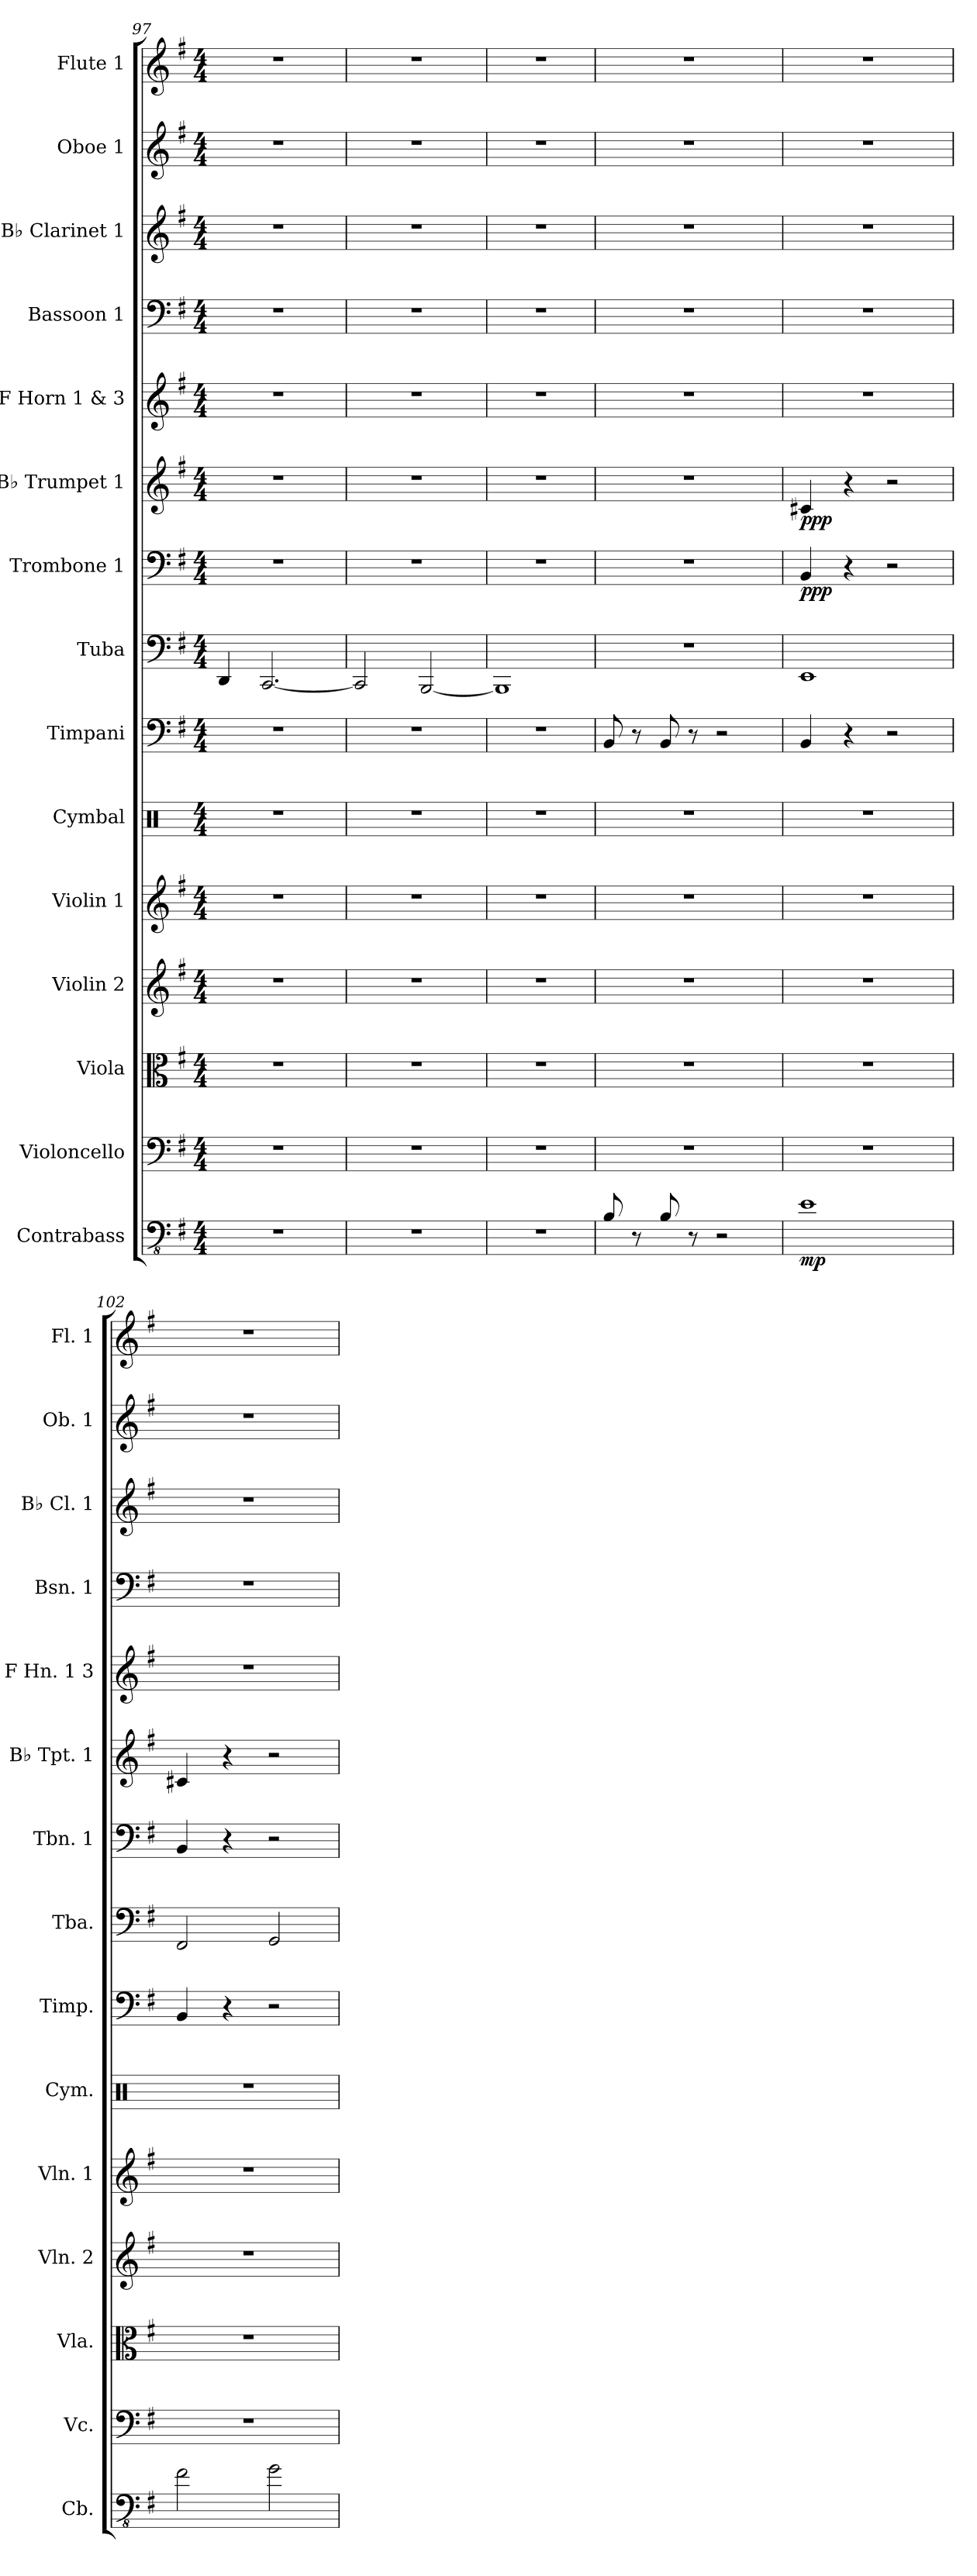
**kern	**dynam	**kern	**kern	**kern	**kern	**kern	**kern	**kern	**kern	**dynam	**kern	**dynam	**kern	**kern	**kern	**kern	**kern
*part15	*part15	*part14	*part13	*part12	*part11	*part10	*part9	*part8	*part7	*part7	*part6	*part6	*part5	*part4	*part3	*part2	*part1
*staff15	*staff15	*staff14	*staff13	*staff12	*staff11	*staff10	*staff9	*staff8	*staff7	*staff7	*staff6	*staff6	*staff5	*staff4	*staff3	*staff2	*staff1
*I"Contrabass	*	*I"Violoncello	*I"Viola	*I"Violin 2	*I"Violin 1	*I"Cymbal	*I"Timpani	*I"Tuba	*I"Trombone 1	*	*I"B♭ Trumpet 1	*	*I"F Horn 1 &amp; 3	*I"Bassoon 1	*I"B♭ Clarinet 1	*I"Oboe 1	*I"Flute 1
*I'Cb.	*	*I'Vc.	*I'Vla.	*I'Vln. 2	*I'Vln. 1	*I'Cym.	*I'Timp.	*I'Tba.	*I'Tbn. 1	*	*I'B♭ Tpt. 1	*	*I'F Hn. 1 3	*I'Bsn. 1	*I'B♭ Cl. 1	*I'Ob. 1	*I'Fl. 1
*clefFv4	*	*clefF4	*clefC3	*clefG2	*clefG2	*clefX	*clefF4	*clefF4	*clefF4	*	*clefG2	*	*clefG2	*clefF4	*clefG2	*clefG2	*clefG2
*ITrd7c12	*	*	*	*	*	*	*	*	*	*	*ITrd1c2	*	*ITrd4c7	*	*ITrd1c2	*	*
*k[f#]	*	*k[f#]	*k[f#]	*k[f#]	*k[f#]	*k[]	*k[f#]	*k[f#]	*k[f#]	*	*k[b-]	*	*k[]	*k[f#]	*k[b-]	*k[f#]	*k[f#]
*M4/4	*	*M4/4	*M4/4	*M4/4	*M4/4	*M4/4	*M4/4	*M4/4	*M4/4	*	*M4/4	*	*M4/4	*M4/4	*M4/4	*M4/4	*M4/4
=97	=97	=97	=97	=97	=97	=97	=97	=97	=97	=97	=97	=97	=97	=97	=97	=97	=97
1r	.	1r	1r	1r	1r	1r	1r	4DD/	1r	.	1r	.	1r	1r	1r	1r	1r
.	.	.	.	.	.	.	.	[2.CC/	.	.	.	.	.	.	.	.	.
=98	=98	=98	=98	=98	=98	=98	=98	=98	=98	=98	=98	=98	=98	=98	=98	=98	=98
1r	.	1r	1r	1r	1r	1r	1r	2CC/]	1r	.	1r	.	1r	1r	1r	1r	1r
.	.	.	.	.	.	.	.	[2BBB/	.	.	.	.	.	.	.	.	.
=99	=99	=99	=99	=99	=99	=99	=99	=99	=99	=99	=99	=99	=99	=99	=99	=99	=99
1r	.	1r	1r	1r	1r	1r	1r	1BBB]	1r	.	1r	.	1r	1r	1r	1r	1r
=100	=100	=100	=100	=100	=100	=100	=100	=100	=100	=100	=100	=100	=100	=100	=100	=100	=100
8BBB/	.	1r	1r	1r	1r	1r	8BB/	1r	1r	.	1r	.	1r	1r	1r	1r	1r
8r	.	.	.	.	.	.	8r	.	.	.	.	.	.	.	.	.	.
8BBB/	.	.	.	.	.	.	8BB/	.	.	.	.	.	.	.	.	.	.
8r	.	.	.	.	.	.	8r	.	.	.	.	.	.	.	.	.	.
2r	.	.	.	.	.	.	2r	.	.	.	.	.	.	.	.	.	.
!!LO:PB:g=z
=101	=101	=101	=101	=101	=101	=101	=101	=101	=101	=101	=101	=101	=101	=101	=101	=101	=101
!	!LO:DY:b	!	!	!	!	!	!	!	!	!LO:DY:b	!	!LO:DY:b	!	!	!	!	!
1EE	mp	1r	1r	1r	1r	1r	4BB/	1EE	4BB/	ppp	4Bn/	ppp	1r	1r	1r	1r	1r
.	.	.	.	.	.	.	4r	.	4r	.	4r	.	.	.	.	.	.
.	.	.	.	.	.	.	2r	.	2r	.	2r	.	.	.	.	.	.
=102	=102	=102	=102	=102	=102	=102	=102	=102	=102	=102	=102	=102	=102	=102	=102	=102	=102
2FF#\	.	1r	1r	1r	1r	1r	4BB/	2FF#/	4BB/	.	4Bn/	.	1r	1r	1r	1r	1r
.	.	.	.	.	.	.	4r	.	4r	.	4r	.	.	.	.	.	.
2GG\	.	.	.	.	.	.	2r	2GG/	2r	.	2r	.	.	.	.	.	.
=	=	=	=	=	=	=	=	=	=	=	=	=	=	=	=	=	=
*-	*-	*-	*-	*-	*-	*-	*-	*-	*-	*-	*-	*-	*-	*-	*-	*-	*-
